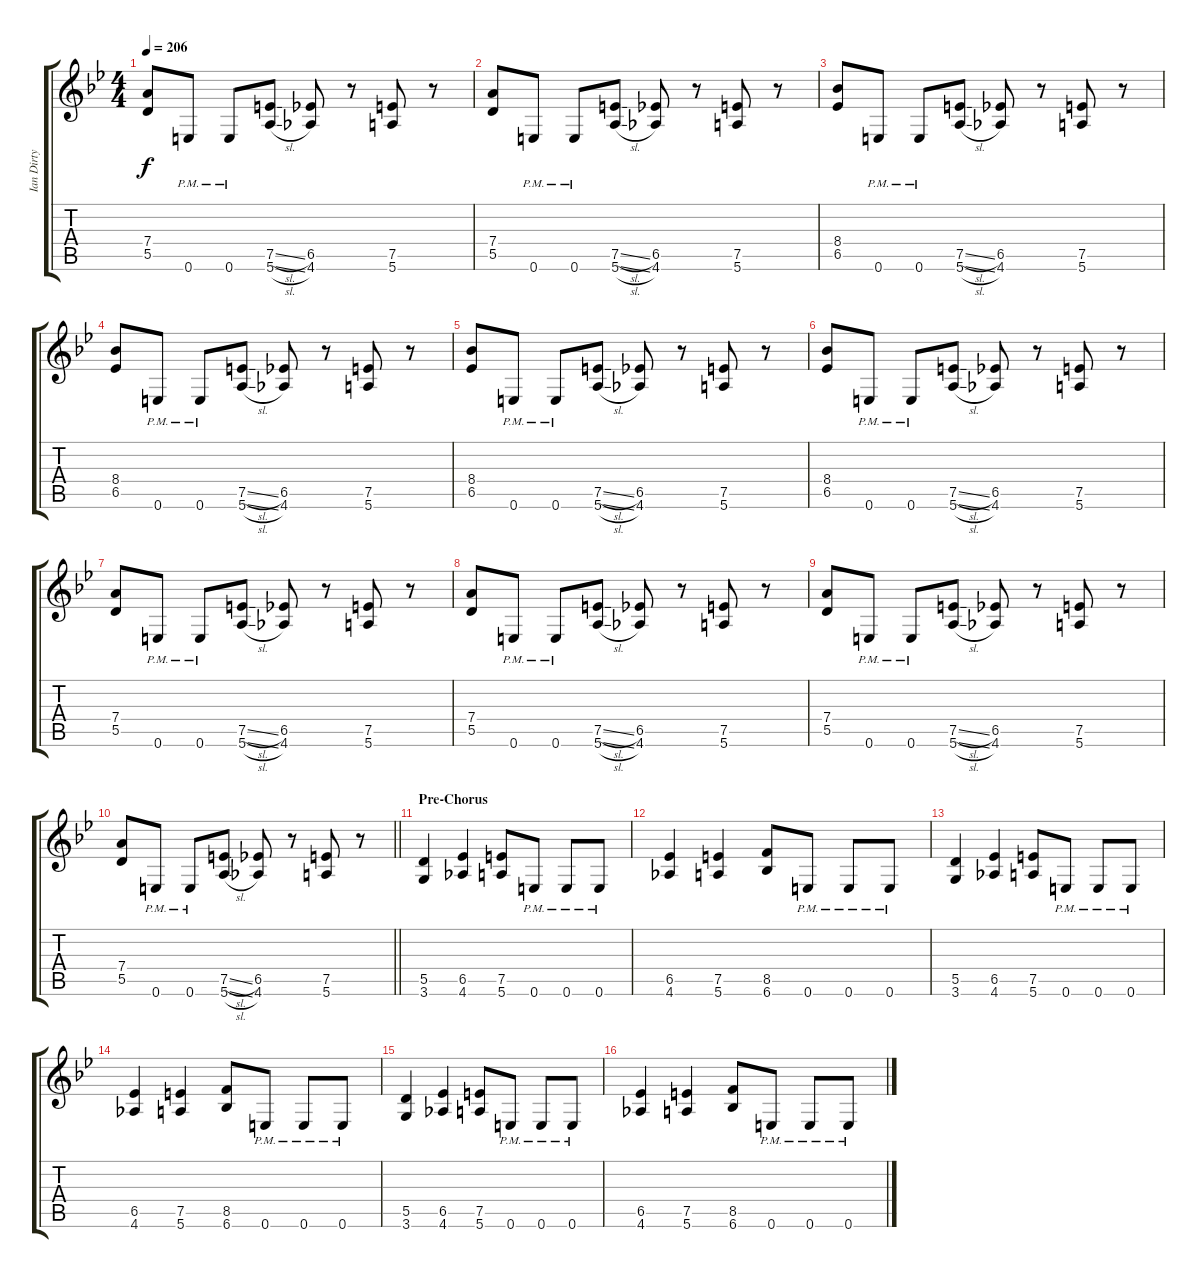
\track ("Ian Dirty" "Ian Dirty") {instrument distortionguitar}
\staff {score tabs}
\tuning (E4 B3 G3 D3 A2 E2) {hide}
\ts (4 4)
\tempo 206
\clef g2
\ks bb
(7.4 5.5).8{dy f} 0.6{pm}.8 0.6{pm}.8 (7.5{sl} 5.6{sl}).8 (6.5 4.6).8 r.8 (7.5 5.6).8 r.8 |
(7.4 5.5).8 0.6{pm}.8 0.6{pm}.8 (7.5{sl} 5.6{sl}).8 (6.5 4.6).8 r.8 (7.5 5.6).8 r.8 |
(8.4 6.5).8 0.6{pm}.8 0.6{pm}.8 (7.5{sl} 5.6{sl}).8 (6.5 4.6).8 r.8 (7.5 5.6).8 r.8 |
(8.4 6.5).8 0.6{pm}.8 0.6{pm}.8 (7.5{sl} 5.6{sl}).8 (6.5 4.6).8 r.8 (7.5 5.6).8 r.8 |
(8.4 6.5).8 0.6{pm}.8 0.6{pm}.8 (7.5{sl} 5.6{sl}).8 (6.5 4.6).8 r.8 (7.5 5.6).8 r.8 |
(8.4 6.5).8 0.6{pm}.8 0.6{pm}.8 (7.5{sl} 5.6{sl}).8 (6.5 4.6).8 r.8 (7.5 5.6).8 r.8 |
(7.4 5.5).8 0.6{pm}.8 0.6{pm}.8 (7.5{sl} 5.6{sl}).8 (6.5 4.6).8 r.8 (7.5 5.6).8 r.8 |
(7.4 5.5).8 0.6{pm}.8 0.6{pm}.8 (7.5{sl} 5.6{sl}).8 (6.5 4.6).8 r.8 (7.5 5.6).8 r.8 |
(7.4 5.5).8 0.6{pm}.8 0.6{pm}.8 (7.5{sl} 5.6{sl}).8 (6.5 4.6).8 r.8 (7.5 5.6).8 r.8 |
\barLineRight lightlight
(7.4 5.5).8 0.6{pm}.8 0.6{pm}.8 (7.5{sl} 5.6{sl}).8 (6.5 4.6).8 r.8 (7.5 5.6).8 r.8 |
\section ("" "Pre-Chorus")
(5.5 3.6).4 (6.5 4.6).4 (7.5 5.6).8 0.6{pm}.8 0.6{pm}.8 0.6{pm}.8 |
(6.5 4.6).4 (7.5 5.6).4 (8.5 6.6).8 0.6{pm}.8 0.6{pm}.8 0.6{pm}.8 |
(5.5 3.6).4 (6.5 4.6).4 (7.5 5.6).8 0.6{pm}.8 0.6{pm}.8 0.6{pm}.8 |
(6.5 4.6).4 (7.5 5.6).4 (8.5 6.6).8 0.6{pm}.8 0.6{pm}.8 0.6{pm}.8 |
(5.5 3.6).4 (6.5 4.6).4 (7.5 5.6).8 0.6{pm}.8 0.6{pm}.8 0.6{pm}.8 |
(6.5 4.6).4 (7.5 5.6).4 (8.5 6.6).8 0.6{pm}.8 0.6{pm}.8 0.6{pm}.8
